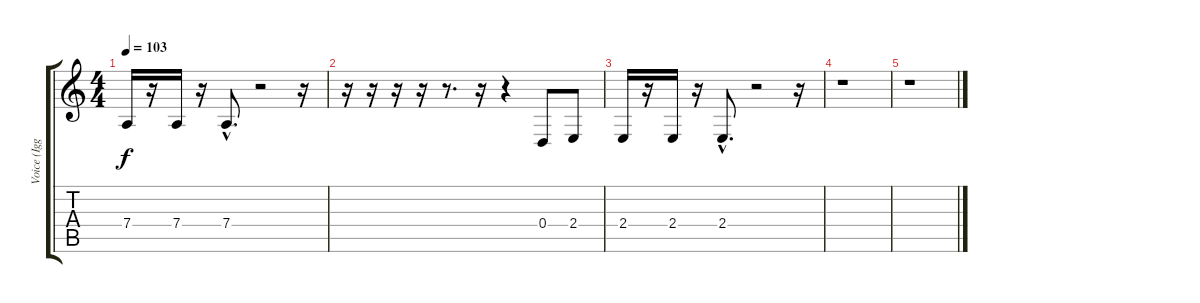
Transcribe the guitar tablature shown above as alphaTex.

\track ("Voice (Iggy)" "Voice (Igg") {instrument tenorsax}
\staff {score tabs}
\tuning (E4 B3 G3 D3 A2 E2) {hide}
\ts (4 4)
\tempo 103
\clef g2
\ks c
7.4.16{dy f} r.16 7.4.16 r.16 7.4{hac}.8{d} r.2 r.16 |
r.16 r.16 r.16 r.16 r.8{d} r.16 r.4 0.4.8 2.4.8 |
2.4.16 r.16 2.4.16 r.16 2.4{hac}.8{d} r.2 r.16 |
r.1 |
r.1
